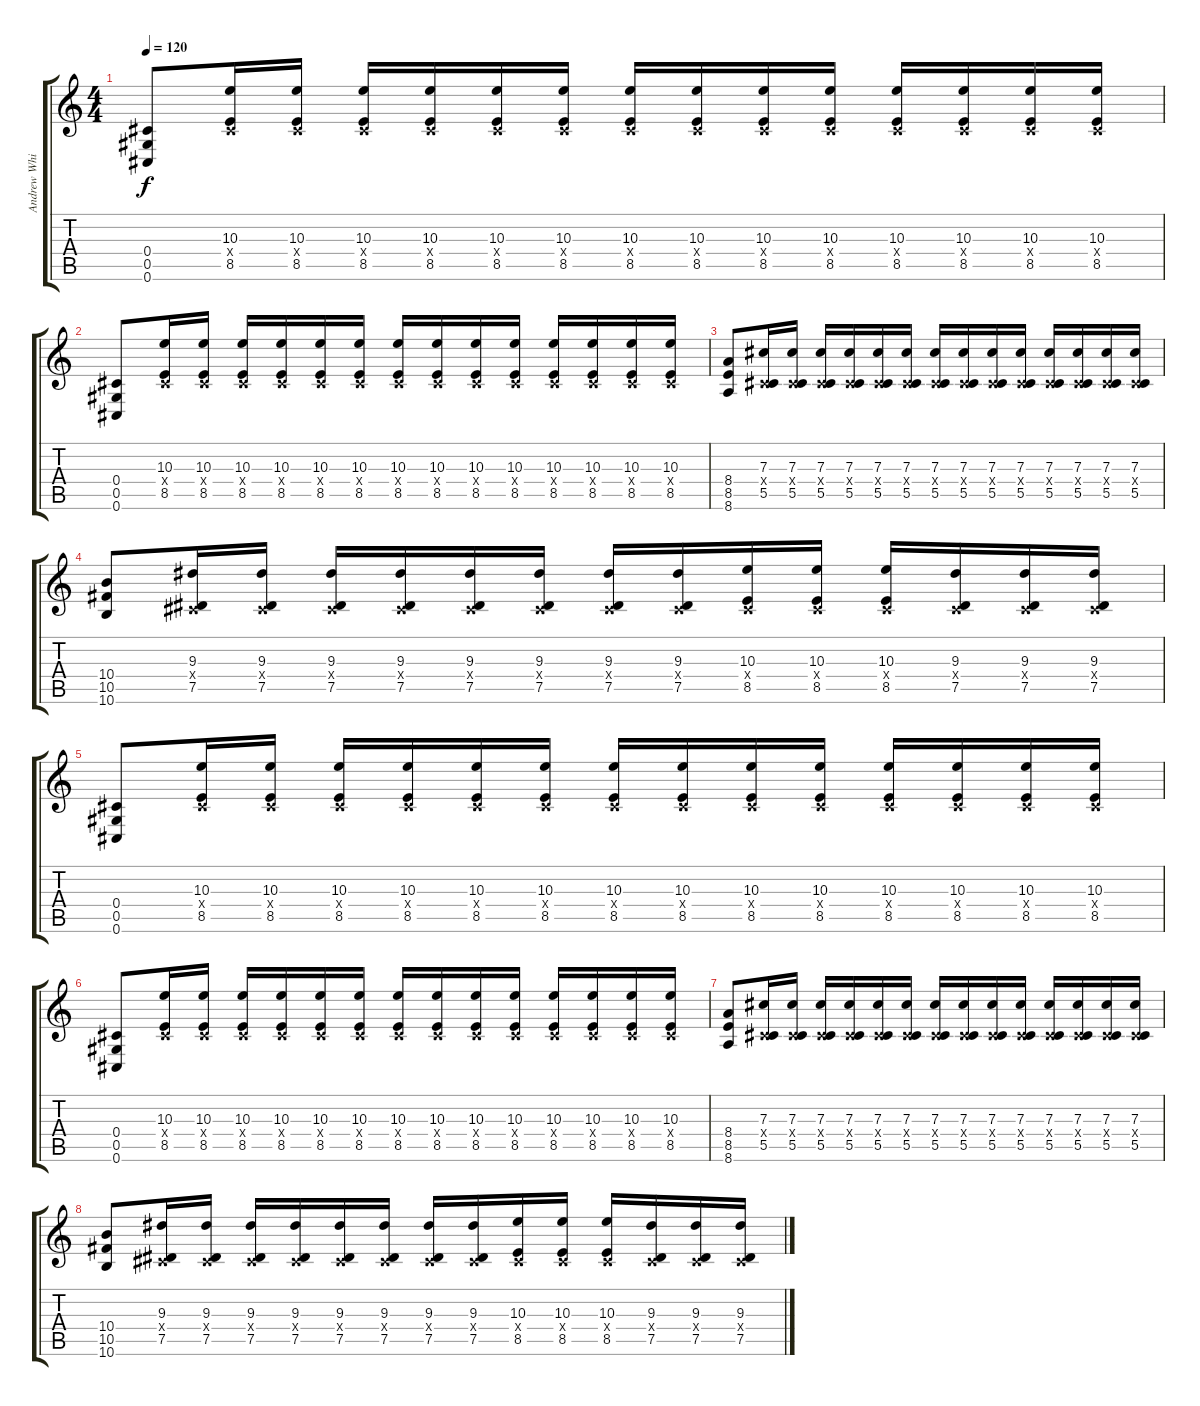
\track ("Andrew Whiting" "Andrew Whi") {instrument distortionguitar}
\staff {score tabs}
\tuning (Eb4 Bb3 Gb3 Db3 Ab2 Db2) {hide}
\ts (4 4)
\tempo 120
\clef g2
\ks c
(0.4 0.5 0.6).8{dy f} (10.3 0.4{x} 8.5).16 (10.3 0.4{x} 8.5).16 (10.3 0.4{x} 8.5).16 (10.3 0.4{x} 8.5).16 (10.3 0.4{x} 8.5).16 (10.3 0.4{x} 8.5).16 (10.3 0.4{x} 8.5).16 (10.3 0.4{x} 8.5).16 (10.3 0.4{x} 8.5).16 (10.3 0.4{x} 8.5).16 (10.3 0.4{x} 8.5).16 (10.3 0.4{x} 8.5).16 (10.3 0.4{x} 8.5).16 (10.3 0.4{x} 8.5).16 |
(0.4 0.5 0.6).8 (10.3 0.4{x} 8.5).16 (10.3 0.4{x} 8.5).16 (10.3 0.4{x} 8.5).16 (10.3 0.4{x} 8.5).16 (10.3 0.4{x} 8.5).16 (10.3 0.4{x} 8.5).16 (10.3 0.4{x} 8.5).16 (10.3 0.4{x} 8.5).16 (10.3 0.4{x} 8.5).16 (10.3 0.4{x} 8.5).16 (10.3 0.4{x} 8.5).16 (10.3 0.4{x} 8.5).16 (10.3 0.4{x} 8.5).16 (10.3 0.4{x} 8.5).16 |
(8.4 8.5 8.6).8 (7.3 0.4{x} 5.5).16 (7.3 0.4{x} 5.5).16 (7.3 0.4{x} 5.5).16 (7.3 0.4{x} 5.5).16 (7.3 0.4{x} 5.5).16 (7.3 0.4{x} 5.5).16 (7.3 0.4{x} 5.5).16 (7.3 0.4{x} 5.5).16 (7.3 0.4{x} 5.5).16 (7.3 0.4{x} 5.5).16 (7.3 0.4{x} 5.5).16 (7.3 0.4{x} 5.5).16 (7.3 0.4{x} 5.5).16 (7.3 0.4{x} 5.5).16 |
(10.4 10.5 10.6).8 (9.3 0.4{x} 7.5).16 (9.3 0.4{x} 7.5).16 (9.3 0.4{x} 7.5).16 (9.3 0.4{x} 7.5).16 (9.3 0.4{x} 7.5).16 (9.3 0.4{x} 7.5).16 (9.3 0.4{x} 7.5).16 (9.3 0.4{x} 7.5).16 (10.3 0.4{x} 8.5).16 (10.3 0.4{x} 8.5).16 (10.3 0.4{x} 8.5).16 (9.3 0.4{x} 7.5).16 (9.3 0.4{x} 7.5).16 (9.3 0.4{x} 7.5).16 |
(0.4 0.5 0.6).8 (10.3 0.4{x} 8.5).16 (10.3 0.4{x} 8.5).16 (10.3 0.4{x} 8.5).16 (10.3 0.4{x} 8.5).16 (10.3 0.4{x} 8.5).16 (10.3 0.4{x} 8.5).16 (10.3 0.4{x} 8.5).16 (10.3 0.4{x} 8.5).16 (10.3 0.4{x} 8.5).16 (10.3 0.4{x} 8.5).16 (10.3 0.4{x} 8.5).16 (10.3 0.4{x} 8.5).16 (10.3 0.4{x} 8.5).16 (10.3 0.4{x} 8.5).16 |
(0.4 0.5 0.6).8 (10.3 0.4{x} 8.5).16 (10.3 0.4{x} 8.5).16 (10.3 0.4{x} 8.5).16 (10.3 0.4{x} 8.5).16 (10.3 0.4{x} 8.5).16 (10.3 0.4{x} 8.5).16 (10.3 0.4{x} 8.5).16 (10.3 0.4{x} 8.5).16 (10.3 0.4{x} 8.5).16 (10.3 0.4{x} 8.5).16 (10.3 0.4{x} 8.5).16 (10.3 0.4{x} 8.5).16 (10.3 0.4{x} 8.5).16 (10.3 0.4{x} 8.5).16 |
(8.4 8.5 8.6).8 (7.3 0.4{x} 5.5).16 (7.3 0.4{x} 5.5).16 (7.3 0.4{x} 5.5).16 (7.3 0.4{x} 5.5).16 (7.3 0.4{x} 5.5).16 (7.3 0.4{x} 5.5).16 (7.3 0.4{x} 5.5).16 (7.3 0.4{x} 5.5).16 (7.3 0.4{x} 5.5).16 (7.3 0.4{x} 5.5).16 (7.3 0.4{x} 5.5).16 (7.3 0.4{x} 5.5).16 (7.3 0.4{x} 5.5).16 (7.3 0.4{x} 5.5).16 |
(10.4 10.5 10.6).8 (9.3 0.4{x} 7.5).16 (9.3 0.4{x} 7.5).16 (9.3 0.4{x} 7.5).16 (9.3 0.4{x} 7.5).16 (9.3 0.4{x} 7.5).16 (9.3 0.4{x} 7.5).16 (9.3 0.4{x} 7.5).16 (9.3 0.4{x} 7.5).16 (10.3 0.4{x} 8.5).16 (10.3 0.4{x} 8.5).16 (10.3 0.4{x} 8.5).16 (9.3 0.4{x} 7.5).16 (9.3 0.4{x} 7.5).16 (9.3 0.4{x} 7.5).16
